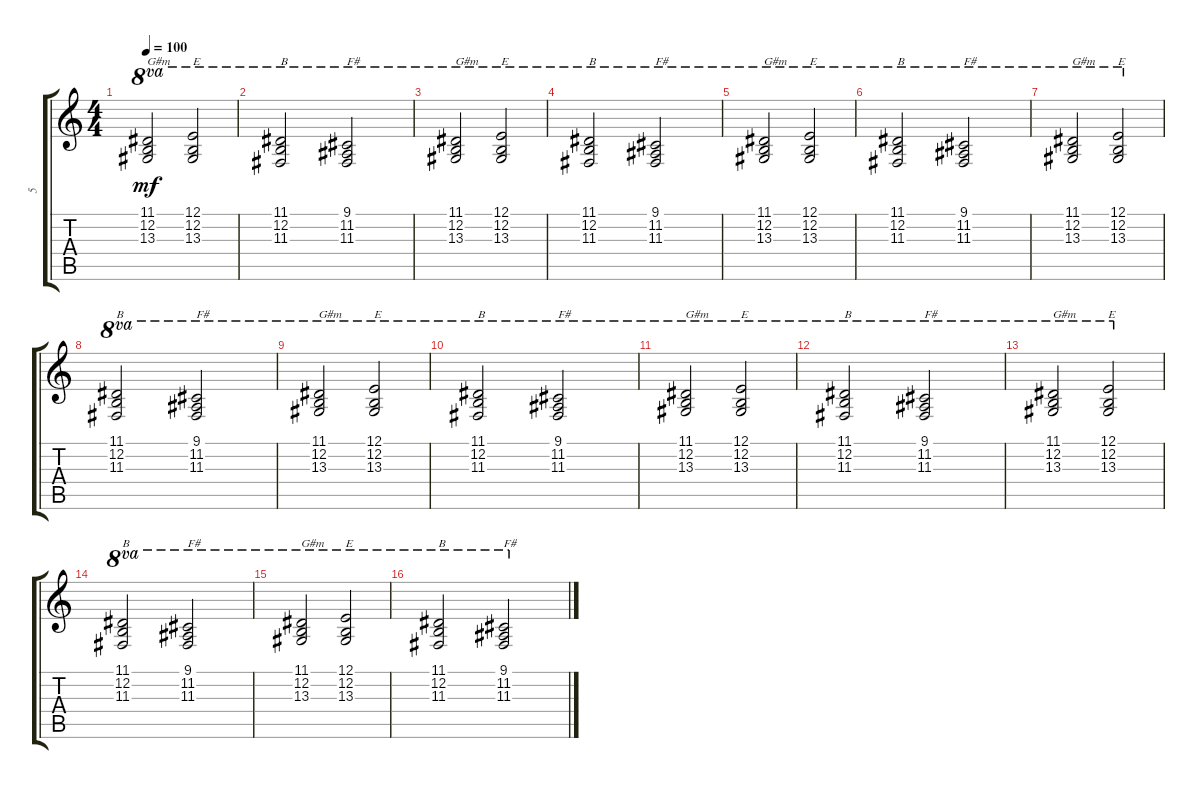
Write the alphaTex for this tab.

\track ("5" "5") {instrument flute}
\staff {score tabs}
\tuning (E4 B3 G3 D3 A2 E2) {hide}
\ts (4 4)
\tempo 100
\clef g2
\ks c
(11.1 12.2 13.3).2{ot 8va txt "G#m" dy mf} (12.1 12.2 13.3).2{ot 8va txt "E"} |
(11.1 12.2 11.3).2{ot 8va txt "B"} (9.1 11.2 11.3).2{ot 8va txt "F#"} |
(11.1 12.2 13.3).2{ot 8va txt "G#m"} (12.1 12.2 13.3).2{ot 8va txt "E"} |
(11.1 12.2 11.3).2{ot 8va txt "B"} (9.1 11.2 11.3).2{ot 8va txt "F#"} |
(11.1 12.2 13.3).2{ot 8va txt "G#m"} (12.1 12.2 13.3).2{ot 8va txt "E"} |
(11.1 12.2 11.3).2{ot 8va txt "B"} (9.1 11.2 11.3).2{ot 8va txt "F#"} |
(11.1 12.2 13.3).2{ot 8va txt "G#m"} (12.1 12.2 13.3).2{ot 8va txt "E"} |
(11.1 12.2 11.3).2{ot 8va txt "B"} (9.1 11.2 11.3).2{ot 8va txt "F#"} |
(11.1 12.2 13.3).2{ot 8va txt "G#m"} (12.1 12.2 13.3).2{ot 8va txt "E"} |
(11.1 12.2 11.3).2{ot 8va txt "B"} (9.1 11.2 11.3).2{ot 8va txt "F#"} |
(11.1 12.2 13.3).2{ot 8va txt "G#m"} (12.1 12.2 13.3).2{ot 8va txt "E"} |
(11.1 12.2 11.3).2{ot 8va txt "B"} (9.1 11.2 11.3).2{ot 8va txt "F#"} |
(11.1 12.2 13.3).2{ot 8va txt "G#m"} (12.1 12.2 13.3).2{ot 8va txt "E"} |
(11.1 12.2 11.3).2{ot 8va txt "B"} (9.1 11.2 11.3).2{ot 8va txt "F#"} |
(11.1 12.2 13.3).2{ot 8va txt "G#m"} (12.1 12.2 13.3).2{ot 8va txt "E"} |
(11.1 12.2 11.3).2{ot 8va txt "B"} (9.1 11.2 11.3).2{ot 8va txt "F#"}
